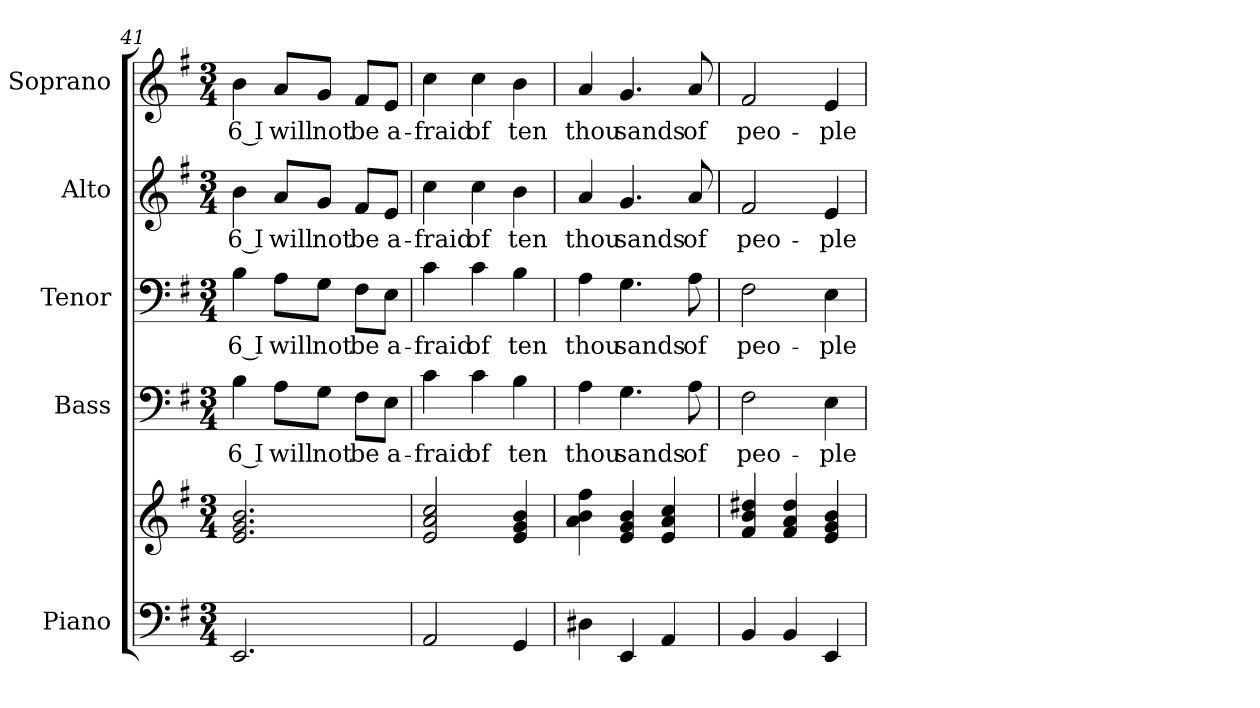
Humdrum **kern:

**kern	**kern	**kern	**text	**kern	**text	**kern	**text	**kern	**text
*part5	*part5	*part4	*part4	*part3	*part3	*part2	*part2	*part1	*part1
*staff6	*staff5	*staff4	*staff4	*staff3	*staff3	*staff2	*staff2	*staff1	*staff1
*I"Piano	*	*I"Bass	*	*I"Tenor	*	*I"Alto	*	*I"Soprano	*
*I'Pno.	*	*I'B.	*	*I'T.	*	*I'A.	*	*I'S.	*
!!LO:PB:g=z
*clefF4	*clefG2	*clefF4	*	*clefF4	*	*clefG2	*	*clefG2	*
*k[f#]	*k[f#]	*k[f#]	*	*k[f#]	*	*k[f#]	*	*k[f#]	*
*G:	*G:	*G:	*	*G:	*	*G:	*	*G:	*
*M3/4	*M3/4	*M3/4	*	*M3/4	*	*M3/4	*	*M3/4	*
=41	=41	=41	=41	=41	=41	=41	=41	=41	=41
!	!	!	!LO:LY:b:color=#000000	!	!	!	!	!	!
!	!	!	!	!	!LO:LY:b:color=#000000	!	!	!	!
!	!	!	!	!	!	!	!LO:LY:b:color=#000000	!	!
!	!	!	!	!	!	!	!	!	!LO:LY:b:color=#000000
2.EEi/	2.ei/ 2.gi 2.bi	4Bi\	6 I	4Bi\	6 I	4bi\	6 I	4bi\	6 I
!	!	!	!LO:LY:b:color=#000000	!	!	!	!	!	!
!	!	!	!	!	!LO:LY:b:color=#000000	!	!	!	!
!	!	!	!	!	!	!	!LO:LY:b:color=#000000	!	!
!	!	!	!	!	!	!	!	!	!LO:LY:b:color=#000000
.	.	8Ai\L	will	8Ai\L	will	8ai/L	will	8ai/L	will
!	!	!	!LO:LY:b:color=#000000	!	!	!	!	!	!
!	!	!	!	!	!LO:LY:b:color=#000000	!	!	!	!
!	!	!	!	!	!	!	!LO:LY:b:color=#000000	!	!
!	!	!	!	!	!	!	!	!	!LO:LY:b:color=#000000
.	.	8Gi\J	not	8Gi\J	not	8gi/J	not	8gi/J	not
!	!	!	!LO:LY:b:color=#000000	!	!	!	!	!	!
!	!	!	!	!	!LO:LY:b:color=#000000	!	!	!	!
!	!	!	!	!	!	!	!LO:LY:b:color=#000000	!	!
!	!	!	!	!	!	!	!	!	!LO:LY:b:color=#000000
.	.	8F#i\L	be	8F#i\L	be	8f#i/L	be	8f#i/L	be
!	!	!	!LO:LY:b:color=#000000	!	!	!	!	!	!
!	!	!	!	!	!LO:LY:b:color=#000000	!	!	!	!
!	!	!	!	!	!	!	!LO:LY:b:color=#000000	!	!
!	!	!	!	!	!	!	!	!	!LO:LY:b:color=#000000
.	.	8Ei\J	a-	8Ei\J	a-	8ei/J	a-	8ei/J	a-
=42	=42	=42	=42	=42	=42	=42	=42	=42	=42
!	!	!	!LO:LY:b:color=#000000	!	!	!	!	!	!
!	!	!	!	!	!LO:LY:b:color=#000000	!	!	!	!
!	!	!	!	!	!	!	!LO:LY:b:color=#000000	!	!
!	!	!	!	!	!	!	!	!	!LO:LY:b:color=#000000
2AAi/	2ei/ 2ai 2cci	4ci\	-fraid	4ci\	-fraid	4cci\	-fraid	4cci\	-fraid
!	!	!	!LO:LY:b:color=#000000	!	!	!	!	!	!
!	!	!	!	!	!LO:LY:b:color=#000000	!	!	!	!
!	!	!	!	!	!	!	!LO:LY:b:color=#000000	!	!
!	!	!	!	!	!	!	!	!	!LO:LY:b:color=#000000
.	.	4ci\	of	4ci\	of	4cci\	of	4cci\	of
!	!	!	!LO:LY:b:color=#000000	!	!	!	!	!	!
!	!	!	!	!	!LO:LY:b:color=#000000	!	!	!	!
!	!	!	!	!	!	!	!LO:LY:b:color=#000000	!	!
!	!	!	!	!	!	!	!	!	!LO:LY:b:color=#000000
4GGi/	4ei/ 4gi 4bi	4Bi\	ten	4Bi\	ten	4bi\	ten	4bi\	ten
=43	=43	=43	=43	=43	=43	=43	=43	=43	=43
!	!	!	!LO:LY:b:color=#000000	!	!	!	!	!	!
!	!	!	!	!	!LO:LY:b:color=#000000	!	!	!	!
!	!	!	!	!	!	!	!LO:LY:b:color=#000000	!	!
!	!	!	!	!	!	!	!	!	!LO:LY:b:color=#000000
4D#Xi\	4ai\ 4bi 4ff#i	4Ai\	thou	4Ai\	thou	4ai/	thou	4ai/	thou
!	!	!	!LO:LY:b:color=#000000	!	!	!	!	!	!
!	!	!	!	!	!LO:LY:b:color=#000000	!	!	!	!
!	!	!	!	!	!	!	!LO:LY:b:color=#000000	!	!
!	!	!	!	!	!	!	!	!	!LO:LY:b:color=#000000
4EEi/	4ei/ 4gi 4bi	4.Gi\	sands	4.Gi\	sands	4.gi/	sands	4.gi/	sands
4AAi/	4ei/ 4ai 4cci	.	.	.	.	.	.	.	.
!	!	!	!LO:LY:b:color=#000000	!	!	!	!	!	!
!	!	!	!	!	!LO:LY:b:color=#000000	!	!	!	!
!	!	!	!	!	!	!	!LO:LY:b:color=#000000	!	!
!	!	!	!	!	!	!	!	!	!LO:LY:b:color=#000000
.	.	8Ai\	of	8Ai\	of	8ai/	of	8ai/	of
=44	=44	=44	=44	=44	=44	=44	=44	=44	=44
!	!	!	!LO:LY:b:color=#000000	!	!	!	!	!	!
!	!	!	!	!	!LO:LY:b:color=#000000	!	!	!	!
!	!	!	!	!	!	!	!LO:LY:b:color=#000000	!	!
!	!	!	!	!	!	!	!	!	!LO:LY:b:color=#000000
4BBi/	4f#i/ 4bi 4dd#Xi	2F#i\	peo-	2F#i\	peo-	2f#i/	peo-	2f#i/	peo-
4BBi/	4f#i/ 4ai 4dd#i	.	.	.	.	.	.	.	.
!	!	!	!LO:LY:b:color=#000000	!	!	!	!	!	!
!	!	!	!	!	!LO:LY:b:color=#000000	!	!	!	!
!	!	!	!	!	!	!	!LO:LY:b:color=#000000	!	!
!	!	!	!	!	!	!	!	!	!LO:LY:b:color=#000000
4EEi/	4ei/ 4gi 4bi	4Ei\	-ple	4Ei\	-ple	4ei/	-ple	4ei/	-ple
=	=	=	=	=	=	=	=	=	=
*-	*-	*-	*-	*-	*-	*-	*-	*-	*-
